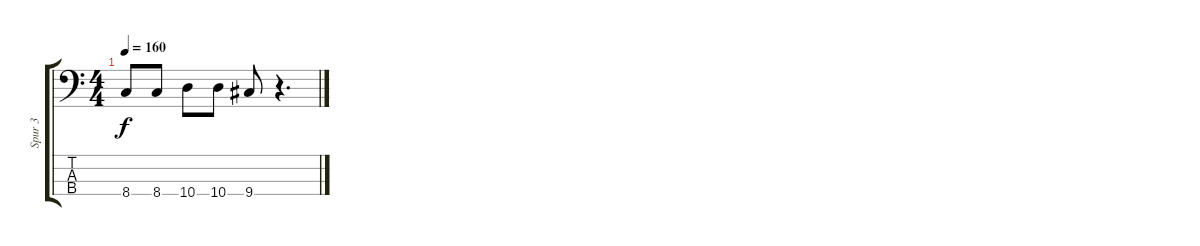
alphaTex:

\track ("Spur 3" "Spur 3") {instrument slapbass2}
\staff {score tabs}
\tuning (G2 D2 A1 E1) {hide}
\ts (4 4)
\tempo 160
\clef f4
\ks c
8.4.8{dy f} 8.4.8 10.4.8 10.4.8 9.4.8 r.4{d}
